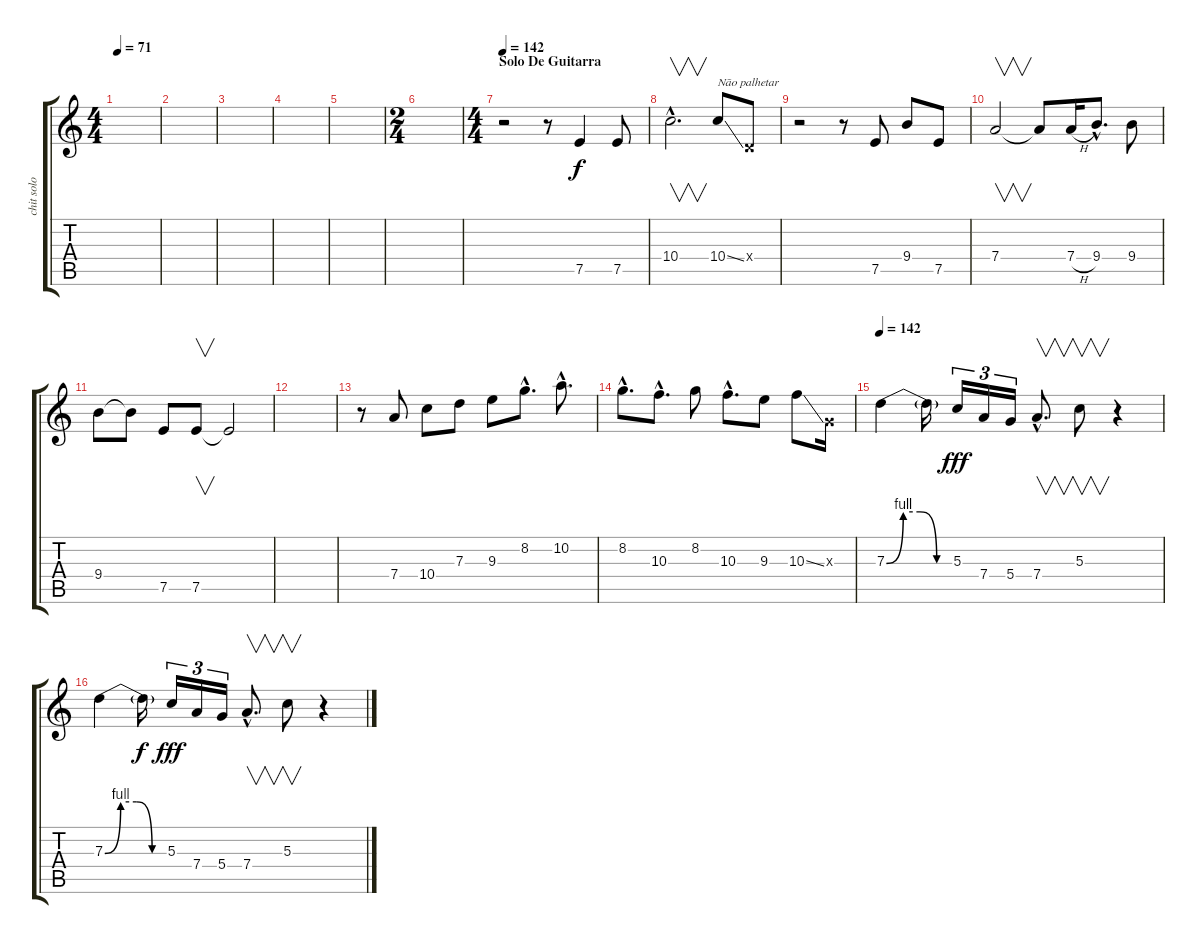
\track ("chit solo dobro" "chit solo ") {instrument acousticguitarnylon}
\staff {score tabs}
\tuning (E4 B3 G3 D3 A2 E2) {hide}
\ts (4 4)
\tempo 71
\clef g2
\ks c
|
|
|
|
|
\ts (2 4)
|
\ts (4 4)
\section ("" "Solo De Guitarra")
\tempo 142
r.2 r.8 7.5.4 7.5.8 |
10.4{hac}.2{v d} 10.4{ss}.8{txt "Não palhetar"} 0.4{x}.8 |
r.2 r.8 7.5.8 9.4.8 7.5.8 |
7.4.2{v} 7.4{t}.8 7.4{h}.16 9.4{hac}.8{d} 9.4.8 |
9.4.8 9.4{t}.8 7.5.8 7.5.8{v} 7.5{t}.2 |
|
r.8 7.4.8 10.4.8 7.3.8 9.3.8 8.2{hac}.8{d} 10.2{hac}.8{d} |
8.2{hac}.8{d} 10.3{hac}.8{d} 8.2.8 10.3{hac}.8{d} 9.3.8 10.3{ss}.8 0.3{x}.16 |
\tempo 142
7.3{be (custom 0 0 15 4 30 4 45 0 60 0)}.4 7.3{t}.16{dy f} 5.3.16{tu (3 2) dy fff} 7.4.16{tu (3 2)} 5.4.16{tu (3 2)} 7.4{hac}.8{v d} 5.3.8{v} r.4 |
7.3{be (custom 0 0 15 4 30 4 45 0 60 0)}.4 7.3{t}.16{dy f} 5.3.16{tu (3 2) dy fff} 7.4.16{tu (3 2)} 5.4.16{tu (3 2)} 7.4{hac}.8{v d} 5.3.8{v} r.4
